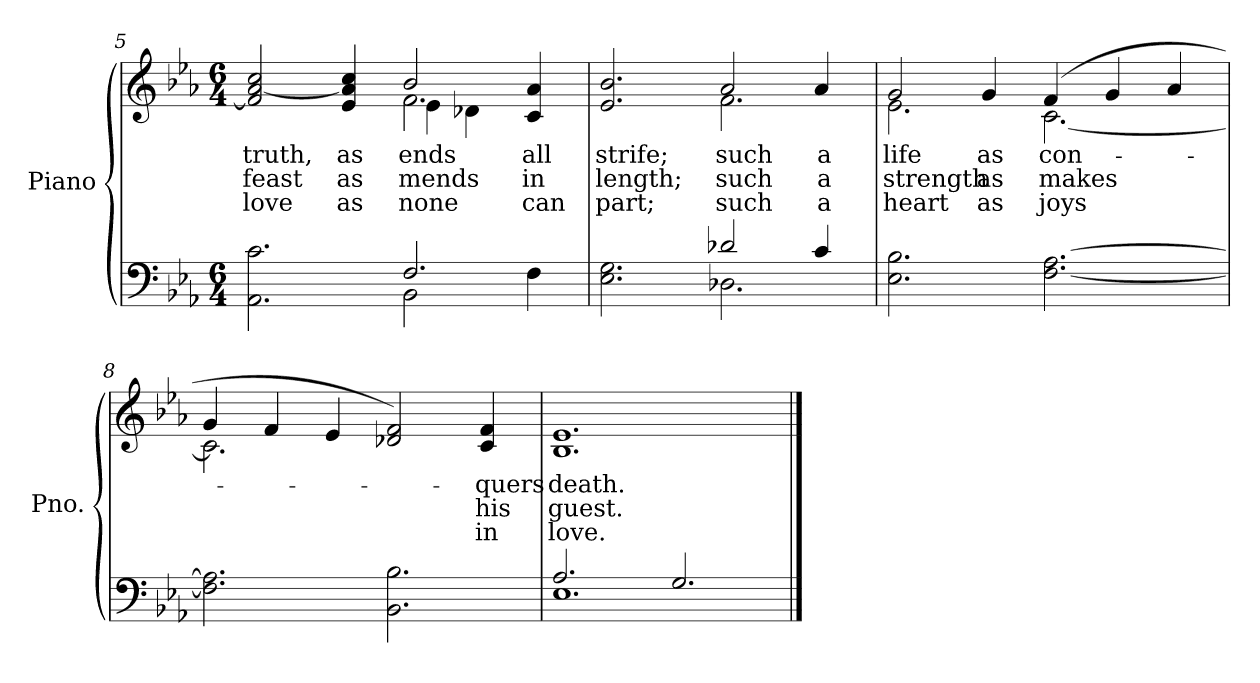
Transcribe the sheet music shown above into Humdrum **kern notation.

**kern	**kern	**text	**text	**text
*part2	*part1	*part1	*part1	*part1
*staff2	*staff1	*staff1	*staff1	*staff1
*I"Piano	*I"Piano	*	*	*
*I'Pno.	*I'Pno.	*	*	*
*clefF4	*clefG2	*	*	*
*k[b-e-a-]	*k[b-e-a-]	*	*	*
*E-:	*E-:	*	*	*
*M6/4	*M6/4	*	*	*
=5	=5	=5	=5	=5
*^	*	*	*	*
!	!	!	!LO:LY:b:color=#000000	!LO:LY:b:color=#000000	!LO:LY:b:color=#000000
*	*	*^	*	*	*
*	*	*	*^	*	*	*
2.AA-i\ 2.ci	2.ryy	2fi/] [2a-i 2cci	2.ryy	2.ryy	truth,	feast	love
!	!	!	!	!	!LO:LY:b:color=#000000	!LO:LY:b:color=#000000	!LO:LY:b:color=#000000
.	.	4e-i/ 4a-i] 4cci	.	.	as	as	as
!	!	!	!	!	!LO:LY:b:color=#000000	!LO:LY:b:color=#000000	!LO:LY:b:color=#000000
2.Fi/	2BB-i\	2b-i/	2.fi\	4e-i\	ends	mends	none
.	.	.	.	4d-Xi\	.	.	.
!	!	!	!	!	!LO:LY:b:color=#000000	!LO:LY:b:color=#000000	!LO:LY:b:color=#000000
.	4Fi\	4ci/ 4a-i	.	4ryy	all	in	can
*	*	*v	*v	*v	*	*	*
!!LO:LB:g=z
=6	=6	=6	=6	=6	=6
*	*	*^	*	*	*
*	*	*	*^	*	*	*
!	!	!	!	!	!LO:LY:b:color=#000000	!LO:LY:b:color=#000000	!LO:LY:b:color=#000000
*	*	*	*v	*v	*	*	*
2.E-i\ 2.Gi	2.ryy	2.e-i/ 2.b-i	2.ryy	strife;	length;	part;
!	!	!	!	!LO:LY:b:color=#000000	!LO:LY:b:color=#000000	!LO:LY:b:color=#000000
2d-Xi/	2.D-Xi\	2a-i/	2.fi\	such	such	such
!	!	!	!	!LO:LY:b:color=#000000	!LO:LY:b:color=#000000	!LO:LY:b:color=#000000
4ci/	.	4a-i/	.	a	a	a
*v	*v	*	*	*	*	*
=7	=7	=7	=7	=7	=7
!	!	!	!LO:LY:b:color=#000000	!LO:LY:b:color=#000000	!LO:LY:b:color=#000000
2.E-i\ 2.B-i	2gi/	2.e-i\	life	strength	heart
!	!	!	!LO:LY:b:color=#000000	!LO:LY:b:color=#000000	!LO:LY:b:color=#000000
.	4gi/	.	as	as	as
!	!	!	!LO:LY:b:color=#000000	!LO:LY:b:color=#000000	!LO:LY:b:color=#000000
[2.Fi\ [2.A-i	(4fi/	[2.ci\	con-	makes	joys
.	4gi/	.	.	.	.
.	4a-i/	.	.	.	.
!!LO:LB:g=z	!!
=8	=8	=8	=8	=8	=8
2.Fi\] 2.A-i]	4gi/	2.ci\]	.	.	.
.	4fi/	.	.	.	.
.	4e-i/	.	.	.	.
2.BB-i\ 2.B-i	2d-Xi/ 2fi)	2.ryy	.	.	.
!	!	!	!LO:LY:b:color=#000000	!LO:LY:b:color=#000000	!LO:LY:b:color=#000000
.	4ci/ 4fi	.	-quers	his	in
*	*v	*v	*	*	*
=9	=9	=9	=9	=9
*^	*	*	*	*
!	!	!	!LO:LY:b:color=#000000	!LO:LY:b:color=#000000	!LO:LY:b:color=#000000
2.A-i/	1.E-i	1.B-i 1.e-i	death.	guest.	love.
2.Gi/	.	.	.	.	.
*v	*v	*	*	*	*
==	==	==	==	==
*-	*-	*-	*-	*-
